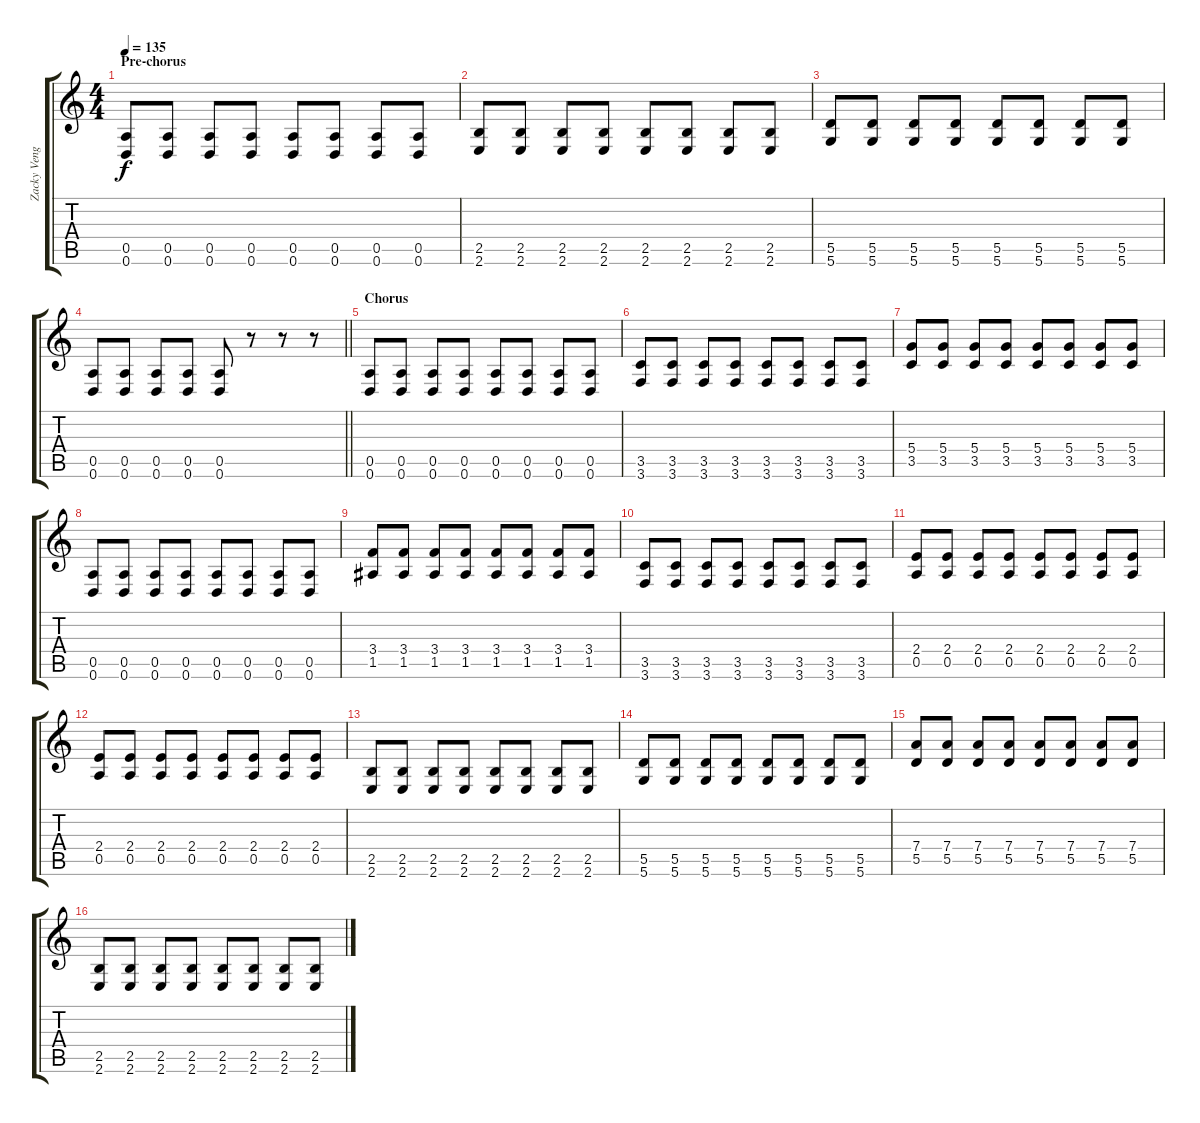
\track ("Zacky Vengeance" "Zacky Veng") {instrument distortionguitar}
\staff {score tabs}
\tuning (E4 B3 G3 D3 A2 D2) {hide}
\ts (4 4)
\section ("" "Pre-chorus")
\tempo 135
\clef g2
\ks c
(0.5 0.6).8{dy f} (0.5 0.6).8 (0.5 0.6).8 (0.5 0.6).8 (0.5 0.6).8 (0.5 0.6).8 (0.5 0.6).8 (0.5 0.6).8 |
(2.5 2.6).8 (2.5 2.6).8 (2.5 2.6).8 (2.5 2.6).8 (2.5 2.6).8 (2.5 2.6).8 (2.5 2.6).8 (2.5 2.6).8 |
(5.5 5.6).8 (5.5 5.6).8 (5.5 5.6).8 (5.5 5.6).8 (5.5 5.6).8 (5.5 5.6).8 (5.5 5.6).8 (5.5 5.6).8 |
\barLineRight lightlight
(0.5 0.6).8 (0.5 0.6).8 (0.5 0.6).8 (0.5 0.6).8 (0.5 0.6).8 r.8 r.8 r.8 |
\section ("" "Chorus")
(0.5 0.6).8 (0.5 0.6).8 (0.5 0.6).8 (0.5 0.6).8 (0.5 0.6).8 (0.5 0.6).8 (0.5 0.6).8 (0.5 0.6).8 |
(3.5 3.6).8 (3.5 3.6).8 (3.5 3.6).8 (3.5 3.6).8 (3.5 3.6).8 (3.5 3.6).8 (3.5 3.6).8 (3.5 3.6).8 |
(5.4 3.5).8 (5.4 3.5).8 (5.4 3.5).8 (5.4 3.5).8 (5.4 3.5).8 (5.4 3.5).8 (5.4 3.5).8 (5.4 3.5).8 |
(0.5 0.6).8 (0.5 0.6).8 (0.5 0.6).8 (0.5 0.6).8 (0.5 0.6).8 (0.5 0.6).8 (0.5 0.6).8 (0.5 0.6).8 |
(3.4 1.5).8 (3.4 1.5).8 (3.4 1.5).8 (3.4 1.5).8 (3.4 1.5).8 (3.4 1.5).8 (3.4 1.5).8 (3.4 1.5).8 |
(3.5 3.6).8 (3.5 3.6).8 (3.5 3.6).8 (3.5 3.6).8 (3.5 3.6).8 (3.5 3.6).8 (3.5 3.6).8 (3.5 3.6).8 |
(2.4 0.5).8 (2.4 0.5).8 (2.4 0.5).8 (2.4 0.5).8 (2.4 0.5).8 (2.4 0.5).8 (2.4 0.5).8 (2.4 0.5).8 |
(2.4 0.5).8 (2.4 0.5).8 (2.4 0.5).8 (2.4 0.5).8 (2.4 0.5).8 (2.4 0.5).8 (2.4 0.5).8 (2.4 0.5).8 |
(2.5 2.6).8 (2.5 2.6).8 (2.5 2.6).8 (2.5 2.6).8 (2.5 2.6).8 (2.5 2.6).8 (2.5 2.6).8 (2.5 2.6).8 |
(5.5 5.6).8 (5.5 5.6).8 (5.5 5.6).8 (5.5 5.6).8 (5.5 5.6).8 (5.5 5.6).8 (5.5 5.6).8 (5.5 5.6).8 |
(7.4 5.5).8 (7.4 5.5).8 (7.4 5.5).8 (7.4 5.5).8 (7.4 5.5).8 (7.4 5.5).8 (7.4 5.5).8 (7.4 5.5).8 |
(2.5 2.6).8 (2.5 2.6).8 (2.5 2.6).8 (2.5 2.6).8 (2.5 2.6).8 (2.5 2.6).8 (2.5 2.6).8 (2.5 2.6).8
